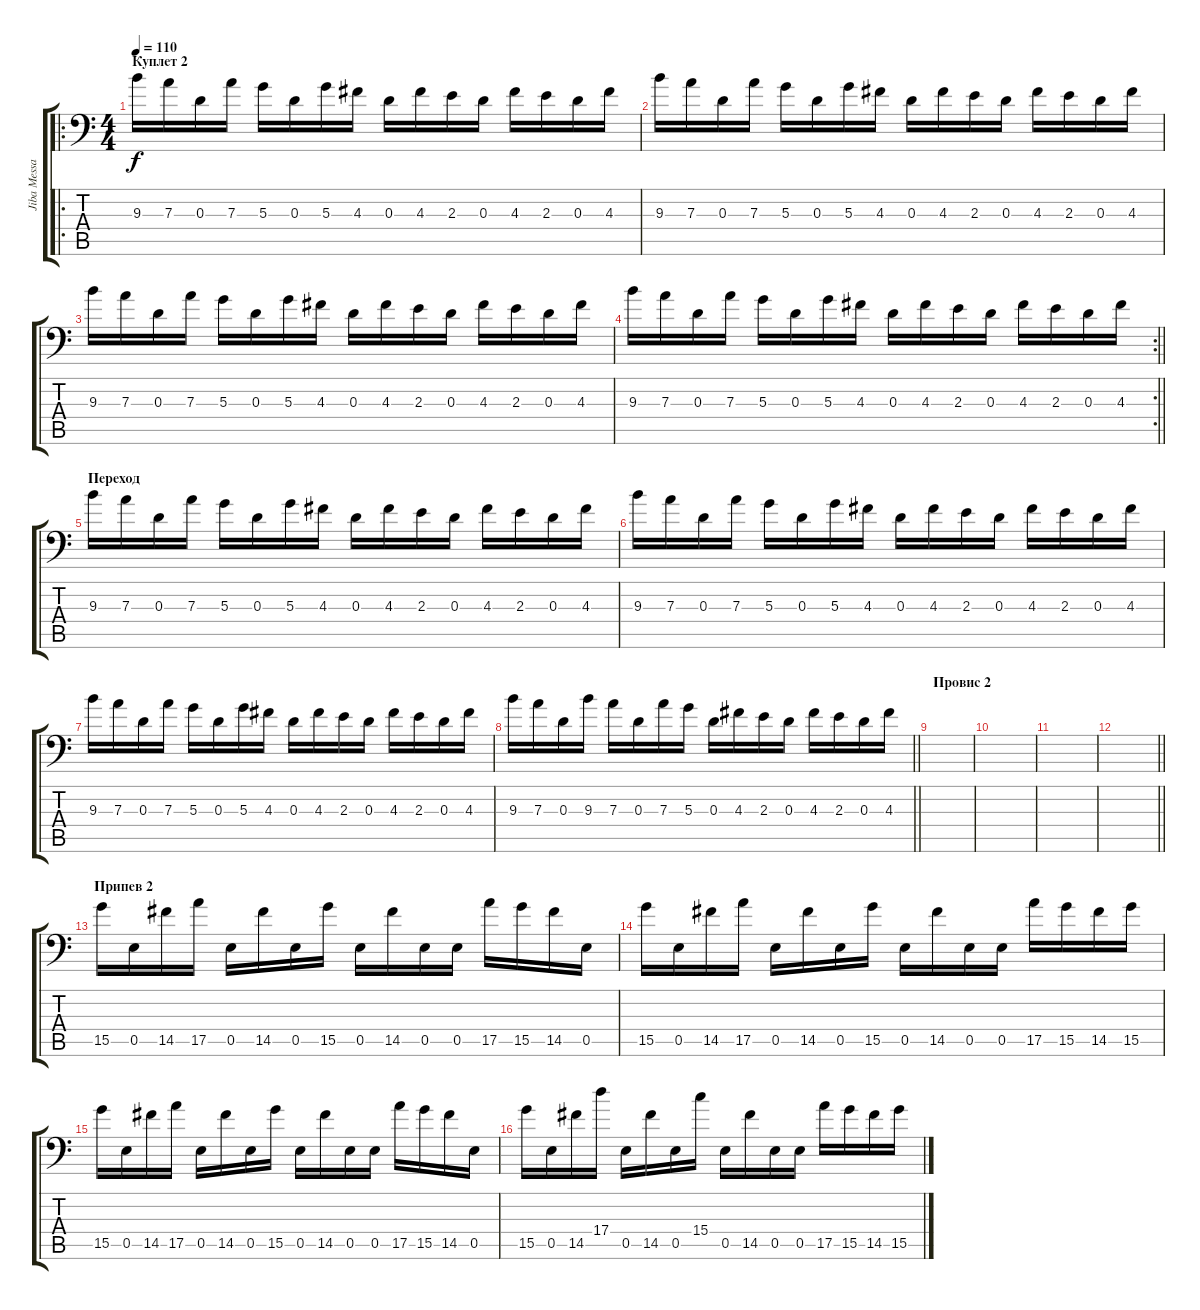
\track ("Jiba Messa (Dist)" "Jiba Messa") {instrument distortionguitar}
\staff {score tabs}
\tuning (B3 G3 D3 A2 E2 A1) {hide}
\ro
\ts (4 4)
\section ("" "Куплет 2")
\tempo 110
\clef f4
\ks c
9.3.16{dy f} 7.3.16 0.3.16 7.3.16 5.3.16 0.3.16 5.3.16 4.3.16 0.3.16 4.3.16 2.3.16 0.3.16 4.3.16 2.3.16 0.3.16 4.3.16 |
9.3.16 7.3.16 0.3.16 7.3.16 5.3.16 0.3.16 5.3.16 4.3.16 0.3.16 4.3.16 2.3.16 0.3.16 4.3.16 2.3.16 0.3.16 4.3.16 |
9.3.16 7.3.16 0.3.16 7.3.16 5.3.16 0.3.16 5.3.16 4.3.16 0.3.16 4.3.16 2.3.16 0.3.16 4.3.16 2.3.16 0.3.16 4.3.16 |
\rc 2
\barLineRight lightlight
9.3.16 7.3.16 0.3.16 7.3.16 5.3.16 0.3.16 5.3.16 4.3.16 0.3.16 4.3.16 2.3.16 0.3.16 4.3.16 2.3.16 0.3.16 4.3.16 |
\section ("" "Переход")
9.3.16 7.3.16 0.3.16 7.3.16 5.3.16 0.3.16 5.3.16 4.3.16 0.3.16 4.3.16 2.3.16 0.3.16 4.3.16 2.3.16 0.3.16 4.3.16 |
9.3.16 7.3.16 0.3.16 7.3.16 5.3.16 0.3.16 5.3.16 4.3.16 0.3.16 4.3.16 2.3.16 0.3.16 4.3.16 2.3.16 0.3.16 4.3.16 |
9.3.16 7.3.16 0.3.16 7.3.16 5.3.16 0.3.16 5.3.16 4.3.16 0.3.16 4.3.16 2.3.16 0.3.16 4.3.16 2.3.16 0.3.16 4.3.16 |
\barLineRight lightlight
9.3.16 7.3.16 0.3.16 9.3.16 7.3.16 0.3.16 7.3.16 5.3.16 0.3.16 4.3.16 2.3.16 0.3.16 4.3.16 2.3.16 0.3.16 4.3.16 |
\section ("" "Провис 2")
|
|
|
\barLineRight lightlight
|
\section ("" "Припев 2")
15.5.16 0.5.16 14.5.16 17.5.16 0.5.16 14.5.16 0.5.16 15.5.16 0.5.16 14.5.16 0.5.16 0.5.16 17.5.16 15.5.16 14.5.16 0.5.16 |
15.5.16 0.5.16 14.5.16 17.5.16 0.5.16 14.5.16 0.5.16 15.5.16 0.5.16 14.5.16 0.5.16 0.5.16 17.5.16 15.5.16 14.5.16 15.5.16 |
15.5.16 0.5.16 14.5.16 17.5.16 0.5.16 14.5.16 0.5.16 15.5.16 0.5.16 14.5.16 0.5.16 0.5.16 17.5.16 15.5.16 14.5.16 0.5.16 |
15.5.16 0.5.16 14.5.16 17.4.16 0.5.16 14.5.16 0.5.16 15.4.16 0.5.16 14.5.16 0.5.16 0.5.16 17.5.16 15.5.16 14.5.16 15.5.16
